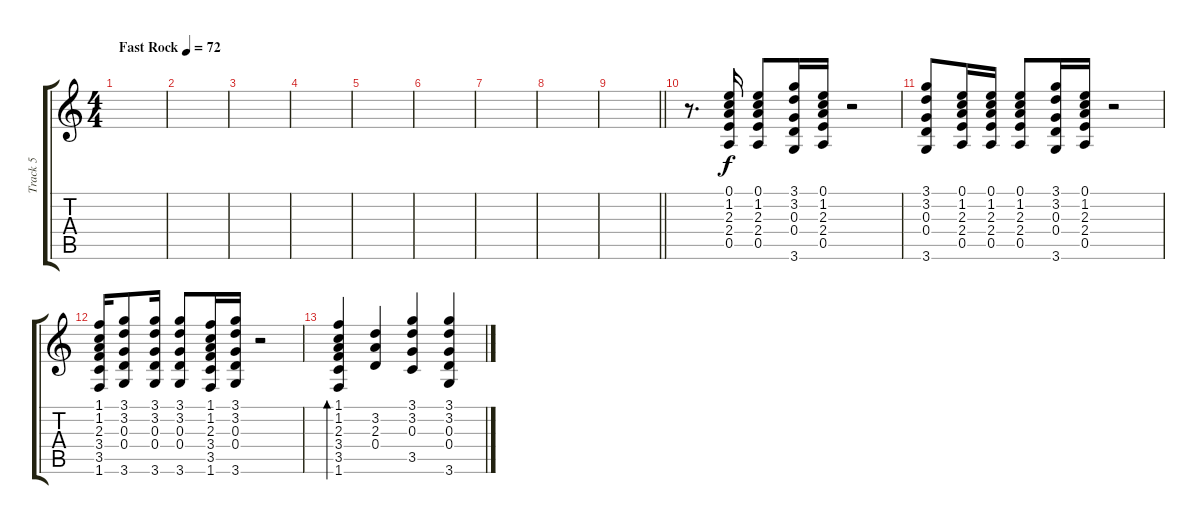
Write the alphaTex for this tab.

\track ("Track 5" "Track 5") {instrument acousticguitarsteel}
\staff {score tabs}
\tuning (E4 B3 G3 D3 A2 E2) {hide}
\ts (4 4)
\tempo (72 "Fast Rock")
\clef g2
\ks c
|
|
|
|
|
|
|
|
\barLineRight lightlight
|
r.8{d} (0.1 1.2 2.3 2.4 0.5).16 (0.1 1.2 2.3 2.4 0.5).8 (3.1 3.2 0.3 0.4 3.6).16 (0.1 1.2 2.3 2.4 0.5).16 r.2 |
(3.1 3.2 0.3 0.4 3.6).8 (0.1 1.2 2.3 2.4 0.5).16 (0.1 1.2 2.3 2.4 0.5).16 (0.1 1.2 2.3 2.4 0.5).8 (3.1 3.2 0.3 0.4 3.6).16 (0.1 1.2 2.3 2.4 0.5).16 r.2 |
(1.1 1.2 2.3 3.4 3.5 1.6).16 (3.1 3.2 0.3 0.4 3.6).8 (3.1 3.2 0.3 0.4 3.6).16 (3.1 3.2 0.3 0.4 3.6).8 (1.1 1.2 2.3 3.4 3.5 1.6).16 (3.1 3.2 0.3 0.4 3.6).16 r.2 |
(1.1 1.2 2.3 3.4 3.5 1.6).4{bd 30} (3.2 2.3 0.4).4 (3.1 3.2 0.3 3.5).4 (3.1 3.2 0.3 0.4 3.6).4
